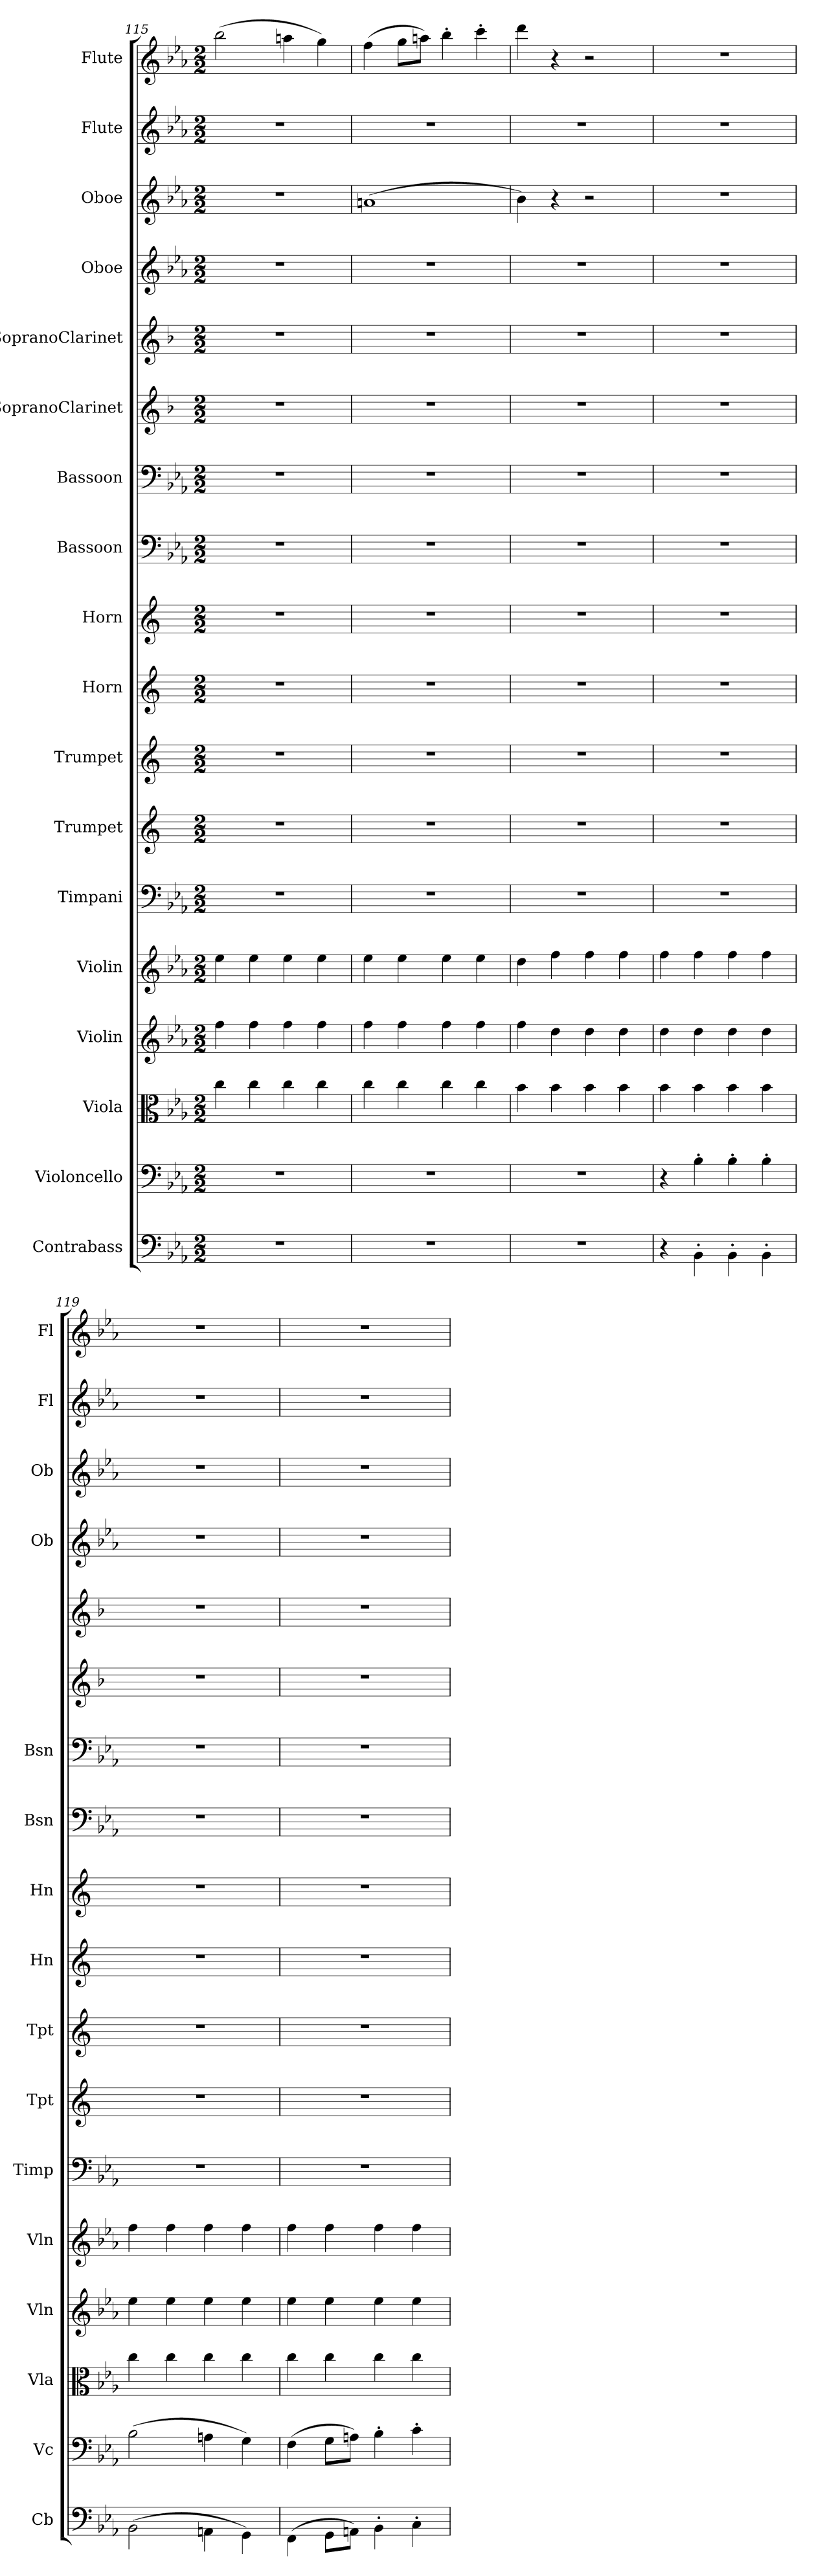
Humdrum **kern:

**kern	**kern	**kern	**kern	**kern	**kern	**kern	**kern	**kern	**kern	**kern	**kern	**kern	**kern	**kern	**kern	**kern	**kern
*part18	*part17	*part16	*part15	*part14	*part13	*part12	*part11	*part10	*part9	*part8	*part7	*part6	*part5	*part4	*part3	*part2	*part1
*staff18	*staff17	*staff16	*staff15	*staff14	*staff13	*staff12	*staff11	*staff10	*staff9	*staff8	*staff7	*staff6	*staff5	*staff4	*staff3	*staff2	*staff1
*I"Contrabass	*I"Violoncello	*I"Viola	*I"Violin	*I"Violin	*I"Timpani	*I"Trumpet	*I"Trumpet	*I"Horn	*I"Horn	*I"Bassoon	*I"Bassoon	*I"SopranoClarinet	*I"SopranoClarinet	*I"Oboe	*I"Oboe	*I"Flute	*I"Flute
*I'Cb	*I'Vc	*I'Vla	*I'Vln	*I'Vln	*I'Timp	*I'Tpt	*I'Tpt	*I'Hn	*I'Hn	*I'Bsn	*I'Bsn	*	*	*I'Ob	*I'Ob	*I'Fl	*I'Fl
*clefF4	*clefF4	*clefC3	*clefG2	*clefG2	*clefF4	*clefG2	*clefG2	*clefG2	*clefG2	*clefF4	*clefF4	*clefG2	*clefG2	*clefG2	*clefG2	*clefG2	*clefG2
*k[b-e-a-]	*k[b-e-a-]	*k[b-e-a-]	*k[b-e-a-]	*k[b-e-a-]	*k[b-e-a-]	*k[]	*k[]	*k[]	*k[]	*k[b-e-a-]	*k[b-e-a-]	*k[b-]	*k[b-]	*k[b-e-a-]	*k[b-e-a-]	*k[b-e-a-]	*k[b-e-a-]
*M2/2	*M2/2	*M2/2	*M2/2	*M2/2	*M2/2	*M2/2	*M2/2	*M2/2	*M2/2	*M2/2	*M2/2	*M2/2	*M2/2	*M2/2	*M2/2	*M2/2	*M2/2
=115	=115	=115	=115	=115	=115	=115	=115	=115	=115	=115	=115	=115	=115	=115	=115	=115	=115
1r	1r	4cc\	4ff\	4ee-\	1r	1r	1r	1r	1r	1r	1r	1r	1r	1r	1r	1r	(2bb-\
.	.	4cc\	4ff\	4ee-\	.	.	.	.	.	.	.	.	.	.	.	.	.
.	.	4cc\	4ff\	4ee-\	.	.	.	.	.	.	.	.	.	.	.	.	4aan\
.	.	4cc\	4ff\	4ee-\	.	.	.	.	.	.	.	.	.	.	.	.	4gg\)
=116	=116	=116	=116	=116	=116	=116	=116	=116	=116	=116	=116	=116	=116	=116	=116	=116	=116
1r	1r	4cc\	4ff\	4ee-\	1r	1r	1r	1r	1r	1r	1r	1r	1r	1r	(1an/	1r	(4ff\
.	.	4cc\	4ff\	4ee-\	.	.	.	.	.	.	.	.	.	.	.	.	8gg\L
.	.	.	.	.	.	.	.	.	.	.	.	.	.	.	.	.	8aan\J)
.	.	4cc\	4ff\	4ee-\	.	.	.	.	.	.	.	.	.	.	.	.	4bb-'\
.	.	4cc\	4ff\	4ee-\	.	.	.	.	.	.	.	.	.	.	.	.	4ccc'\
=117	=117	=117	=117	=117	=117	=117	=117	=117	=117	=117	=117	=117	=117	=117	=117	=117	=117
1r	1r	4b-\	4ff\	4dd\	1r	1r	1r	1r	1r	1r	1r	1r	1r	1r	4b-\)	1r	4ddd\
.	.	4b-\	4dd\	4ff\	.	.	.	.	.	.	.	.	.	.	4r	.	4r
.	.	4b-\	4dd\	4ff\	.	.	.	.	.	.	.	.	.	.	2r	.	2r
.	.	4b-\	4dd\	4ff\	.	.	.	.	.	.	.	.	.	.	.	.	.
=118	=118	=118	=118	=118	=118	=118	=118	=118	=118	=118	=118	=118	=118	=118	=118	=118	=118
4r	4r	4b-\	4dd\	4ff\	1r	1r	1r	1r	1r	1r	1r	1r	1r	1r	1r	1r	1r
4BB-'\	4B-'\	4b-\	4dd\	4ff\	.	.	.	.	.	.	.	.	.	.	.	.	.
4BB-'\	4B-'\	4b-\	4dd\	4ff\	.	.	.	.	.	.	.	.	.	.	.	.	.
4BB-'\	4B-'\	4b-\	4dd\	4ff\	.	.	.	.	.	.	.	.	.	.	.	.	.
=119	=119	=119	=119	=119	=119	=119	=119	=119	=119	=119	=119	=119	=119	=119	=119	=119	=119
(2BB-\	(2B-\	4cc\	4ee-\	4ff\	1r	1r	1r	1r	1r	1r	1r	1r	1r	1r	1r	1r	1r
.	.	4cc\	4ee-\	4ff\	.	.	.	.	.	.	.	.	.	.	.	.	.
4AAn\	4An\	4cc\	4ee-\	4ff\	.	.	.	.	.	.	.	.	.	.	.	.	.
4GG\)	4G\)	4cc\	4ee-\	4ff\	.	.	.	.	.	.	.	.	.	.	.	.	.
=120	=120	=120	=120	=120	=120	=120	=120	=120	=120	=120	=120	=120	=120	=120	=120	=120	=120
(4FF\	(4F\	4cc\	4ee-\	4ff\	1r	1r	1r	1r	1r	1r	1r	1r	1r	1r	1r	1r	1r
8GG\L	8G\L	4cc\	4ee-\	4ff\	.	.	.	.	.	.	.	.	.	.	.	.	.
8AAn\J)	8An\J)	.	.	.	.	.	.	.	.	.	.	.	.	.	.	.	.
4BB-'\	4B-'\	4cc\	4ee-\	4ff\	.	.	.	.	.	.	.	.	.	.	.	.	.
4C'\	4c'\	4cc\	4ee-\	4ff\	.	.	.	.	.	.	.	.	.	.	.	.	.
=	=	=	=	=	=	=	=	=	=	=	=	=	=	=	=	=	=
*-	*-	*-	*-	*-	*-	*-	*-	*-	*-	*-	*-	*-	*-	*-	*-	*-	*-
